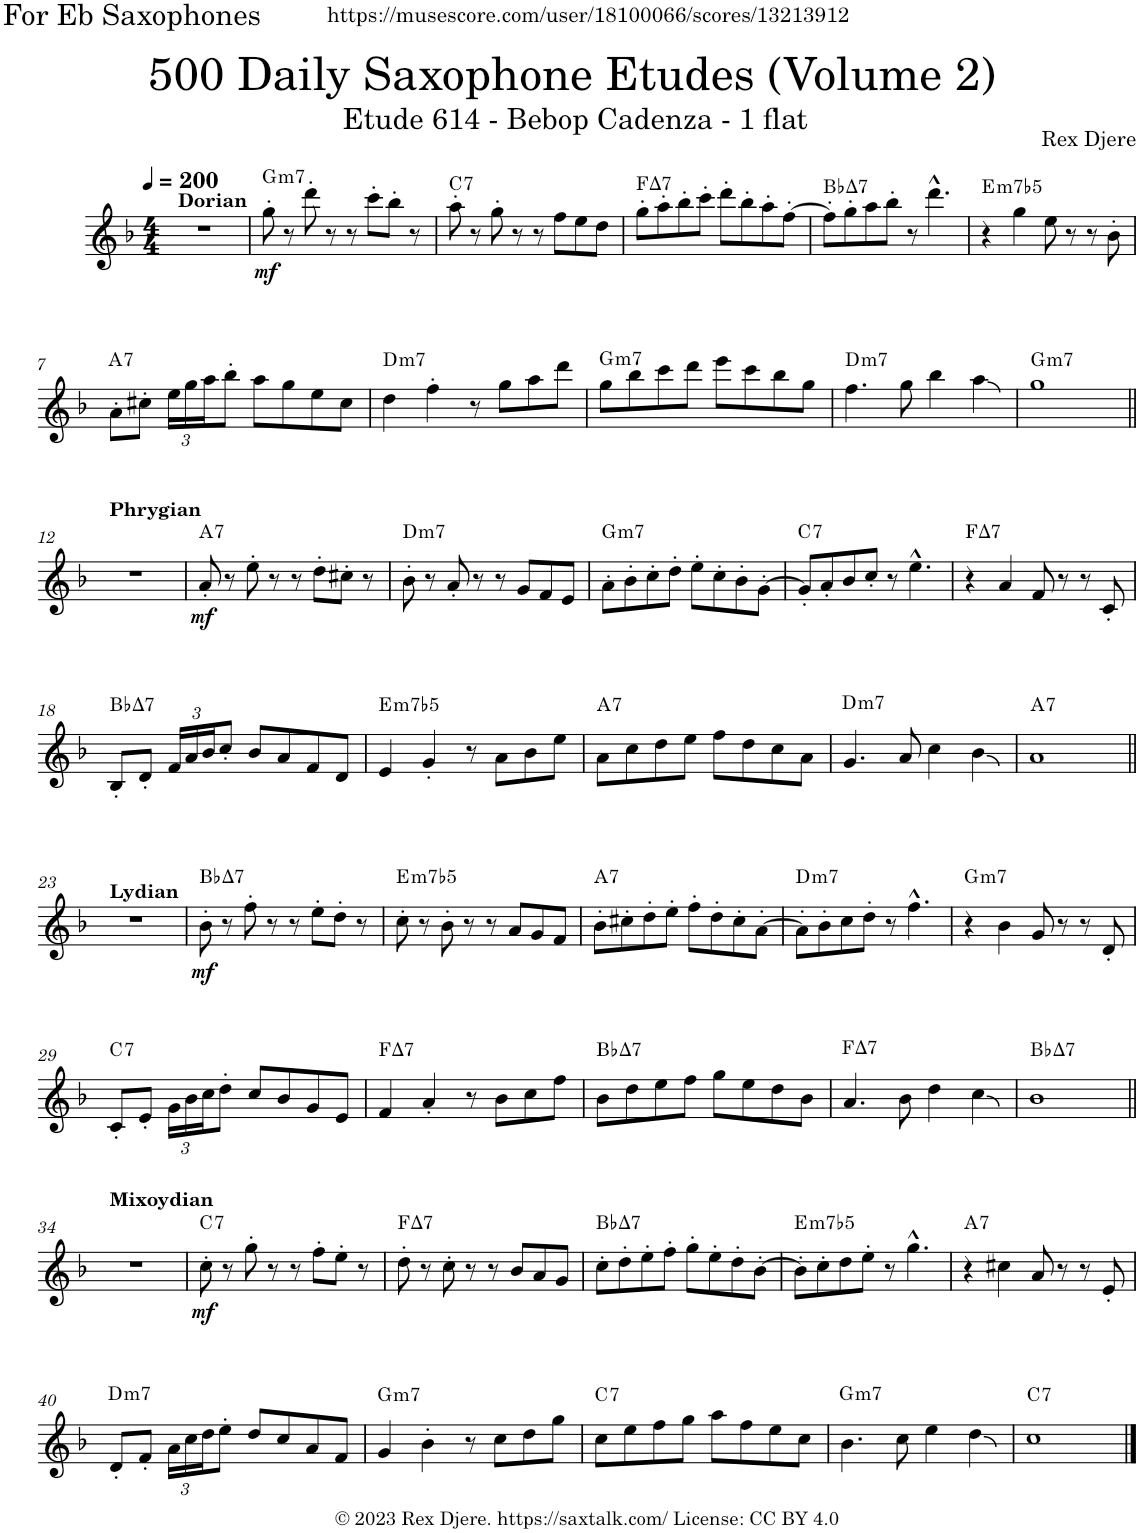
**kern	**dynam	**harte
*part1	*part1	*part1
*staff1	*staff1	*
*I"Alto Saxophone	*	*
*I'A. Sax.	*	*
*clefG2	*	*
*Trd5c9	*	*
*k[b-]	*	*
*M4/4	*	*
*MM200	*	*
=1	=1	=1
!LO:TX:a:B:t=Dorian	!	!
1r	.	.
=2	=2	=2
!	!LO:DY:b	!LO:H:kt=m7
8gg'\	mf	G:min7
8r	.	.
8ddd'\	.	.
8r	.	.
8r	.	.
8ccc'\L	.	.
8bb-'\J	.	.
8r	.	.
=3	=3	=3
!	!	!LO:H:kt=7
8aa'\	.	C:7
8r	.	.
8gg'\	.	.
8r	.	.
8r	.	.
8ff\L	.	.
8ee\	.	.
8dd\J	.	.
=4	=4	=4
!	!	!LO:H:kt=7
8gg'\L	.	F:maj7
8aa'\	.	.
8bb-'\	.	.
8ccc'\J	.	.
8ddd'\L	.	.
8bb-'\	.	.
8aa'\	.	.
[8ff'\J	.	.
=5	=5	=5
!	!	!LO:H:kt=7
8ff'\L]	.	Bb:maj7
8gg'\	.	.
8aa\	.	.
8bb-'\J	.	.
8r	.	.
4.ddd^^\	.	.
=6	=6	=6
!	!	!LO:H:kt=m7b5
4r	.	E:hdim7
4gg\	.	.
8ee\	.	.
8r	.	.
8r	.	.
8b-'\	.	.
!!LO:LB:g=z
=7	=7	=7
!	!	!LO:H:kt=7
8a'\L	.	A:7
8cc#X'\J	.	.
*Xbrackettup	*	*
24ee\LL	.	.
24gg\	.	.
24aa\J	.	.
8bb-'\J	.	.
8aa\L	.	.
8gg\	.	.
8ee\	.	.
8cc#\J	.	.
=8	=8	=8
!	!	!LO:H:kt=m7
4dd\	.	D:min7
4ff'\	.	.
8r	.	.
8gg\L	.	.
8aa\	.	.
8ddd\J	.	.
=9	=9	=9
!	!	!LO:H:kt=m7
8gg\L	.	G:min7
8bb-\	.	.
8ccc\	.	.
8ddd\J	.	.
8eee\L	.	.
8ccc\	.	.
8bb-\	.	.
8gg\J	.	.
=10	=10	=10
!	!	!LO:H:kt=m7
4.ff\	.	D:min7
8gg\	.	.
4bb-\	.	.
4aa\	.	.
=11	=11	=11
!	!	!LO:H:kt=m7
1gg	.	G:min7
!!LO:LB:g=z
=12||	=12||	=12||
!LO:TX:a:B:t=Phrygian	!	!
1r	.	.
=13	=13	=13
!	!LO:DY:b	!LO:H:kt=7
8a'/	mf	A:7
8r	.	.
8ee'\	.	.
8r	.	.
8r	.	.
8dd'\L	.	.
8cc#X'\J	.	.
8r	.	.
=14	=14	=14
!	!	!LO:H:kt=m7
8b-'\	.	D:min7
8r	.	.
8a'/	.	.
8r	.	.
8r	.	.
8g/L	.	.
8f/	.	.
8e/J	.	.
=15	=15	=15
!	!	!LO:H:kt=m7
8a'\L	.	G:min7
8b-'\	.	.
8cc'\	.	.
8dd'\J	.	.
8ee'\L	.	.
8cc'\	.	.
8b-'\	.	.
[8g'\J	.	.
=16	=16	=16
!	!	!LO:H:kt=7
8g'/L]	.	C:7
8a'/	.	.
8b-/	.	.
8cc'/J	.	.
8r	.	.
4.ee^^\	.	.
=17	=17	=17
!	!	!LO:H:kt=7
4r	.	F:maj7
4a/	.	.
8f/	.	.
8r	.	.
8r	.	.
8c'/	.	.
!!LO:LB:g=z
=18	=18	=18
!	!	!LO:H:kt=7
8B-'/L	.	Bb:maj7
8d'/J	.	.
24f/LL	.	.
24a/	.	.
24b-/J	.	.
8cc'/J	.	.
8b-/L	.	.
8a/	.	.
8f/	.	.
8d/J	.	.
=19	=19	=19
!	!	!LO:H:kt=m7b5
4e/	.	E:hdim7
4g'/	.	.
8r	.	.
8a\L	.	.
8b-\	.	.
8ee\J	.	.
=20	=20	=20
!	!	!LO:H:kt=7
8a\L	.	A:7
8cc\	.	.
8dd\	.	.
8ee\J	.	.
8ff\L	.	.
8dd\	.	.
8cc\	.	.
8a\J	.	.
=21	=21	=21
!	!	!LO:H:kt=m7
4.g/	.	D:min7
8a/	.	.
4cc\	.	.
4b-\	.	.
=22	=22	=22
!	!	!LO:H:kt=7
1a	.	A:7
!!LO:LB:g=z
=23||	=23||	=23||
!LO:TX:a:B:t=Lydian	!	!
1r	.	.
=24	=24	=24
!	!LO:DY:b	!LO:H:kt=7
8b-'\	mf	Bb:maj7
8r	.	.
8ff'\	.	.
8r	.	.
8r	.	.
8ee'\L	.	.
8dd'\J	.	.
8r	.	.
=25	=25	=25
!	!	!LO:H:kt=m7b5
8cc'\	.	E:hdim7
8r	.	.
8b-'\	.	.
8r	.	.
8r	.	.
8a/L	.	.
8g/	.	.
8f/J	.	.
=26	=26	=26
!	!	!LO:H:kt=7
8b-'\L	.	A:7
8cc#X'\	.	.
8dd'\	.	.
8ee'\J	.	.
8ff'\L	.	.
8dd'\	.	.
8cc#'\	.	.
[8a'\J	.	.
=27	=27	=27
!	!	!LO:H:kt=m7
8a'\L]	.	D:min7
8b-'\	.	.
8cc\	.	.
8dd'\J	.	.
8r	.	.
4.ff^^\	.	.
=28	=28	=28
!	!	!LO:H:kt=m7
4r	.	G:min7
4b-\	.	.
8g/	.	.
8r	.	.
8r	.	.
8d'/	.	.
!!LO:LB:g=z
=29	=29	=29
!	!	!LO:H:kt=7
8c'/L	.	C:7
8e'/J	.	.
24g\LL	.	.
24b-\	.	.
24cc\J	.	.
8dd'\J	.	.
8cc/L	.	.
8b-/	.	.
8g/	.	.
8e/J	.	.
=30	=30	=30
!	!	!LO:H:kt=7
4f/	.	F:maj7
4a'/	.	.
8r	.	.
8b-\L	.	.
8cc\	.	.
8ff\J	.	.
=31	=31	=31
!	!	!LO:H:kt=7
8b-\L	.	Bb:maj7
8dd\	.	.
8ee\	.	.
8ff\J	.	.
8gg\L	.	.
8ee\	.	.
8dd\	.	.
8b-\J	.	.
=32	=32	=32
!	!	!LO:H:kt=7
4.a/	.	F:maj7
8b-\	.	.
4dd\	.	.
4cc\	.	.
=33	=33	=33
!	!	!LO:H:kt=7
1b-	.	Bb:maj7
!!LO:LB:g=z
=34||	=34||	=34||
!LO:TX:a:B:t=Mixoydian	!	!
1r	.	.
=35	=35	=35
!	!LO:DY:b	!LO:H:kt=7
8cc'\	mf	C:7
8r	.	.
8gg'\	.	.
8r	.	.
8r	.	.
8ff'\L	.	.
8ee'\J	.	.
8r	.	.
=36	=36	=36
!	!	!LO:H:kt=7
8dd'\	.	F:maj7
8r	.	.
8cc'\	.	.
8r	.	.
8r	.	.
8b-/L	.	.
8a/	.	.
8g/J	.	.
=37	=37	=37
!	!	!LO:H:kt=7
8cc'\L	.	Bb:maj7
8dd'\	.	.
8ee'\	.	.
8ff'\J	.	.
8gg'\L	.	.
8ee'\	.	.
8dd'\	.	.
[8b-'\J	.	.
=38	=38	=38
!	!	!LO:H:kt=m7b5
8b-'\L]	.	E:hdim7
8cc'\	.	.
8dd\	.	.
8ee'\J	.	.
8r	.	.
4.gg^^\	.	.
=39	=39	=39
!	!	!LO:H:kt=7
4r	.	A:7
4cc#X\	.	.
8a/	.	.
8r	.	.
8r	.	.
8e'/	.	.
!!LO:LB:g=z
=40	=40	=40
!	!	!LO:H:kt=m7
8d'/L	.	D:min7
8f'/J	.	.
24a\LL	.	.
24cc\	.	.
24dd\J	.	.
8ee'\J	.	.
8dd/L	.	.
8cc/	.	.
8a/	.	.
8f/J	.	.
=41	=41	=41
!	!	!LO:H:kt=m7
4g/	.	G:min7
4b-'\	.	.
8r	.	.
8cc\L	.	.
8dd\	.	.
8gg\J	.	.
=42	=42	=42
!	!	!LO:H:kt=7
8cc\L	.	C:7
8ee\	.	.
8ff\	.	.
8gg\J	.	.
8aa\L	.	.
8ff\	.	.
8ee\	.	.
8cc\J	.	.
=43	=43	=43
!	!	!LO:H:kt=m7
4.b-\	.	G:min7
8cc\	.	.
4ee\	.	.
4dd\	.	.
=44	=44	=44
!	!	!LO:H:kt=7
1cc	.	C:7
==	==	==
*-	*-	*-
